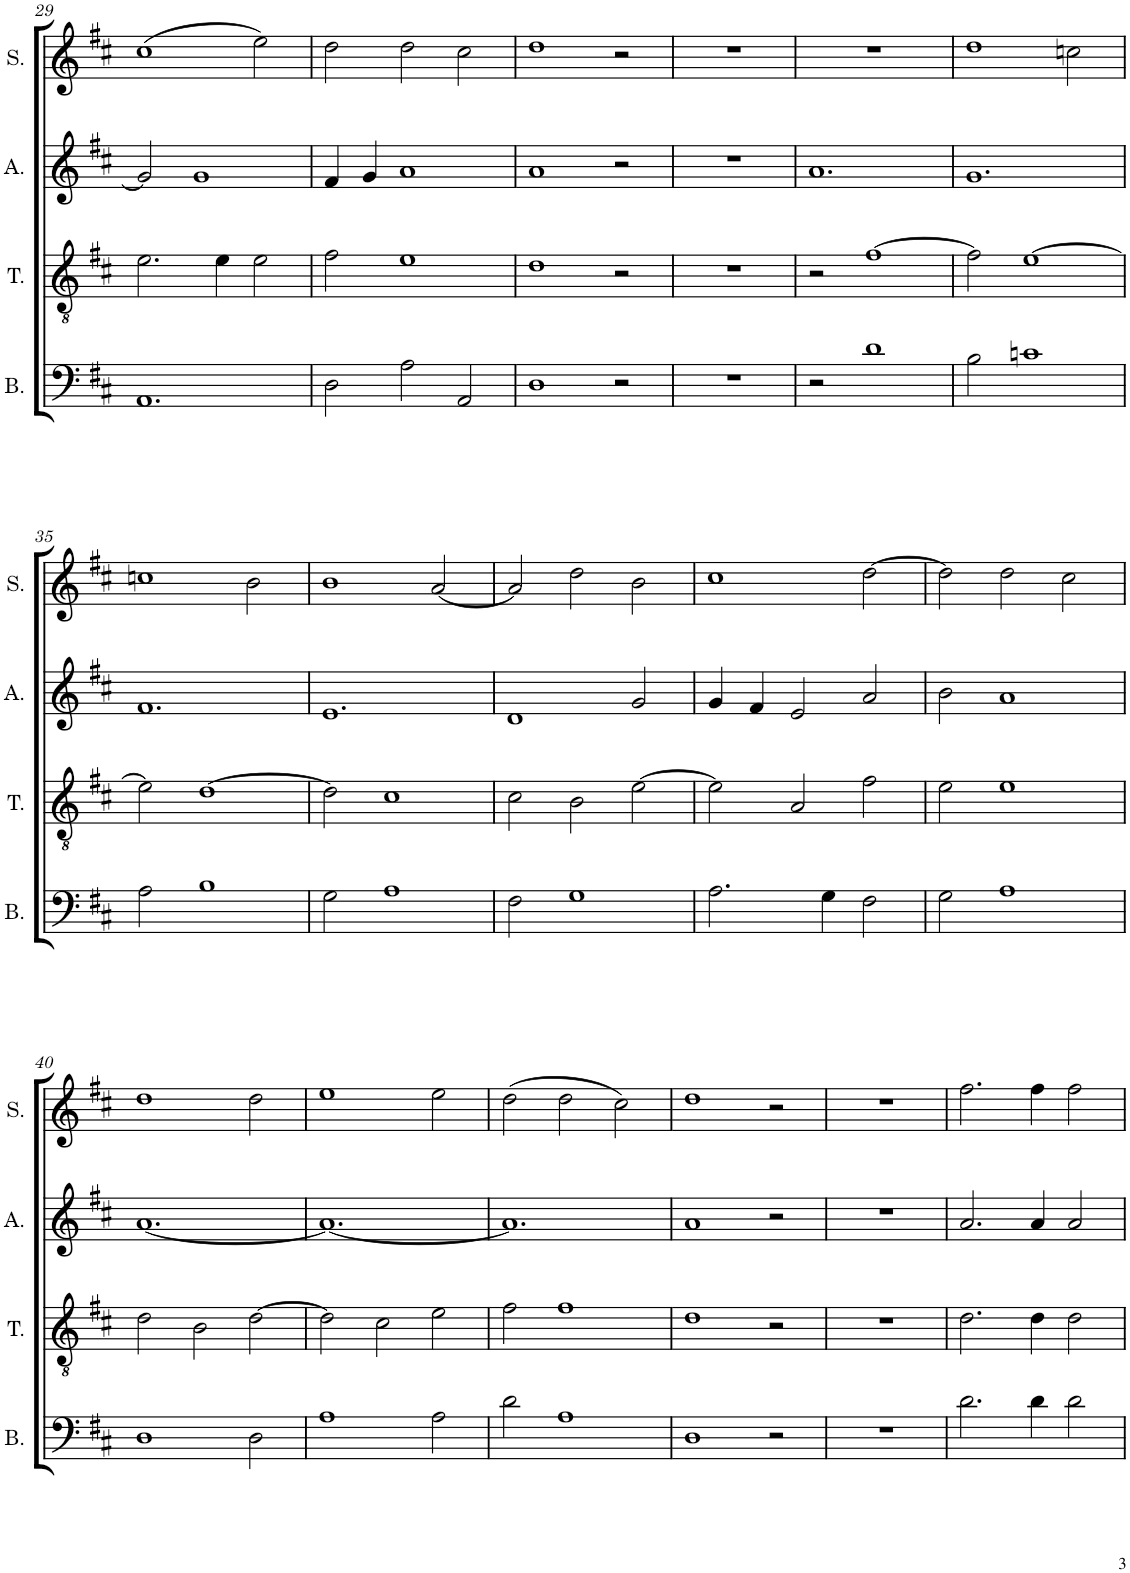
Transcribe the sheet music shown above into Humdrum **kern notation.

**kern	**kern	**kern	**kern
*part4	*part3	*part2	*part1
*staff4	*staff3	*staff2	*staff1
*I"Basse	*I"Ténor	*I"Alto	*I"Soprano
*I'B.	*I'T.	*I'A.	*I'S.
!!LO:PB:g=z
*clefF4	*clefGv2	*clefG2	*clefG2
*k[f#c#]	*k[f#c#]	*k[f#c#]	*k[f#c#]
*M3/2	*M3/2	*M3/2	*M3/2
=29	=29	=29	=29
1.AA	2.e\	2g/]	(1cc#
.	.	1g	.
.	4e\	.	.
.	2e\	.	2ee\)
=30	=30	=30	=30
2D\	2f#\	4f#/	2dd\
.	.	4g/	.
2A\	1e	1a	2dd\
2AA/	.	.	2cc#\
=31	=31	=31	=31
1D	1d	1a	1dd
2r	2r	2r	2r
=32	=32	=32	=32
1.r	1.r	1.r	1.r
=33	=33	=33	=33
2r	2r	1.a	1.r
1d	[1f#	.	.
=34	=34	=34	=34
2B\	2f#\]	1.g	1dd
1cn	[1e	.	.
.	.	.	2ccn\
!!LO:LB:g=z
=35	=35	=35	=35
2A\	2e\]	1.f#	1ccn
1B	[1d	.	.
.	.	.	2b\
=36	=36	=36	=36
2G\	2d\]	1.e	1b
1A	1c#	.	.
.	.	.	[2a/
=37	=37	=37	=37
2F#\	2c#\	1d	2a/]
1G	2B\	.	2dd\
.	[2e\	2g/	2b\
=38	=38	=38	=38
2.A\	2e\]	4g/	1cc#
.	.	4f#/	.
.	2A/	2e/	.
4G\	.	.	.
2F#\	2f#\	2a/	[2dd\
=39	=39	=39	=39
2G\	2e\	2b\	2dd\]
1A	1e	1a	2dd\
.	.	.	2cc#\
!!LO:LB:g=z
=40	=40	=40	=40
1D	2d\	[1.a	1dd
.	2B\	.	.
2D\	[2d\	.	2dd\
=41	=41	=41	=41
1A	2d\]	1.a_	1ee
.	2c#\	.	.
2A\	2e\	.	2ee\
=42	=42	=42	=42
2d\	2f#\	1.a]	(2dd\
1A	1f#	.	2dd\
.	.	.	2cc#\)
=43	=43	=43	=43
1D	1d	1a	1dd
2r	2r	2r	2r
=44	=44	=44	=44
1.r	1.r	1.r	1.r
=45	=45	=45	=45
2.d\	2.d\	2.a/	2.ff#\
4d\	4d\	4a/	4ff#\
2d\	2d\	2a/	2ff#\
=	=	=	=
*-	*-	*-	*-
